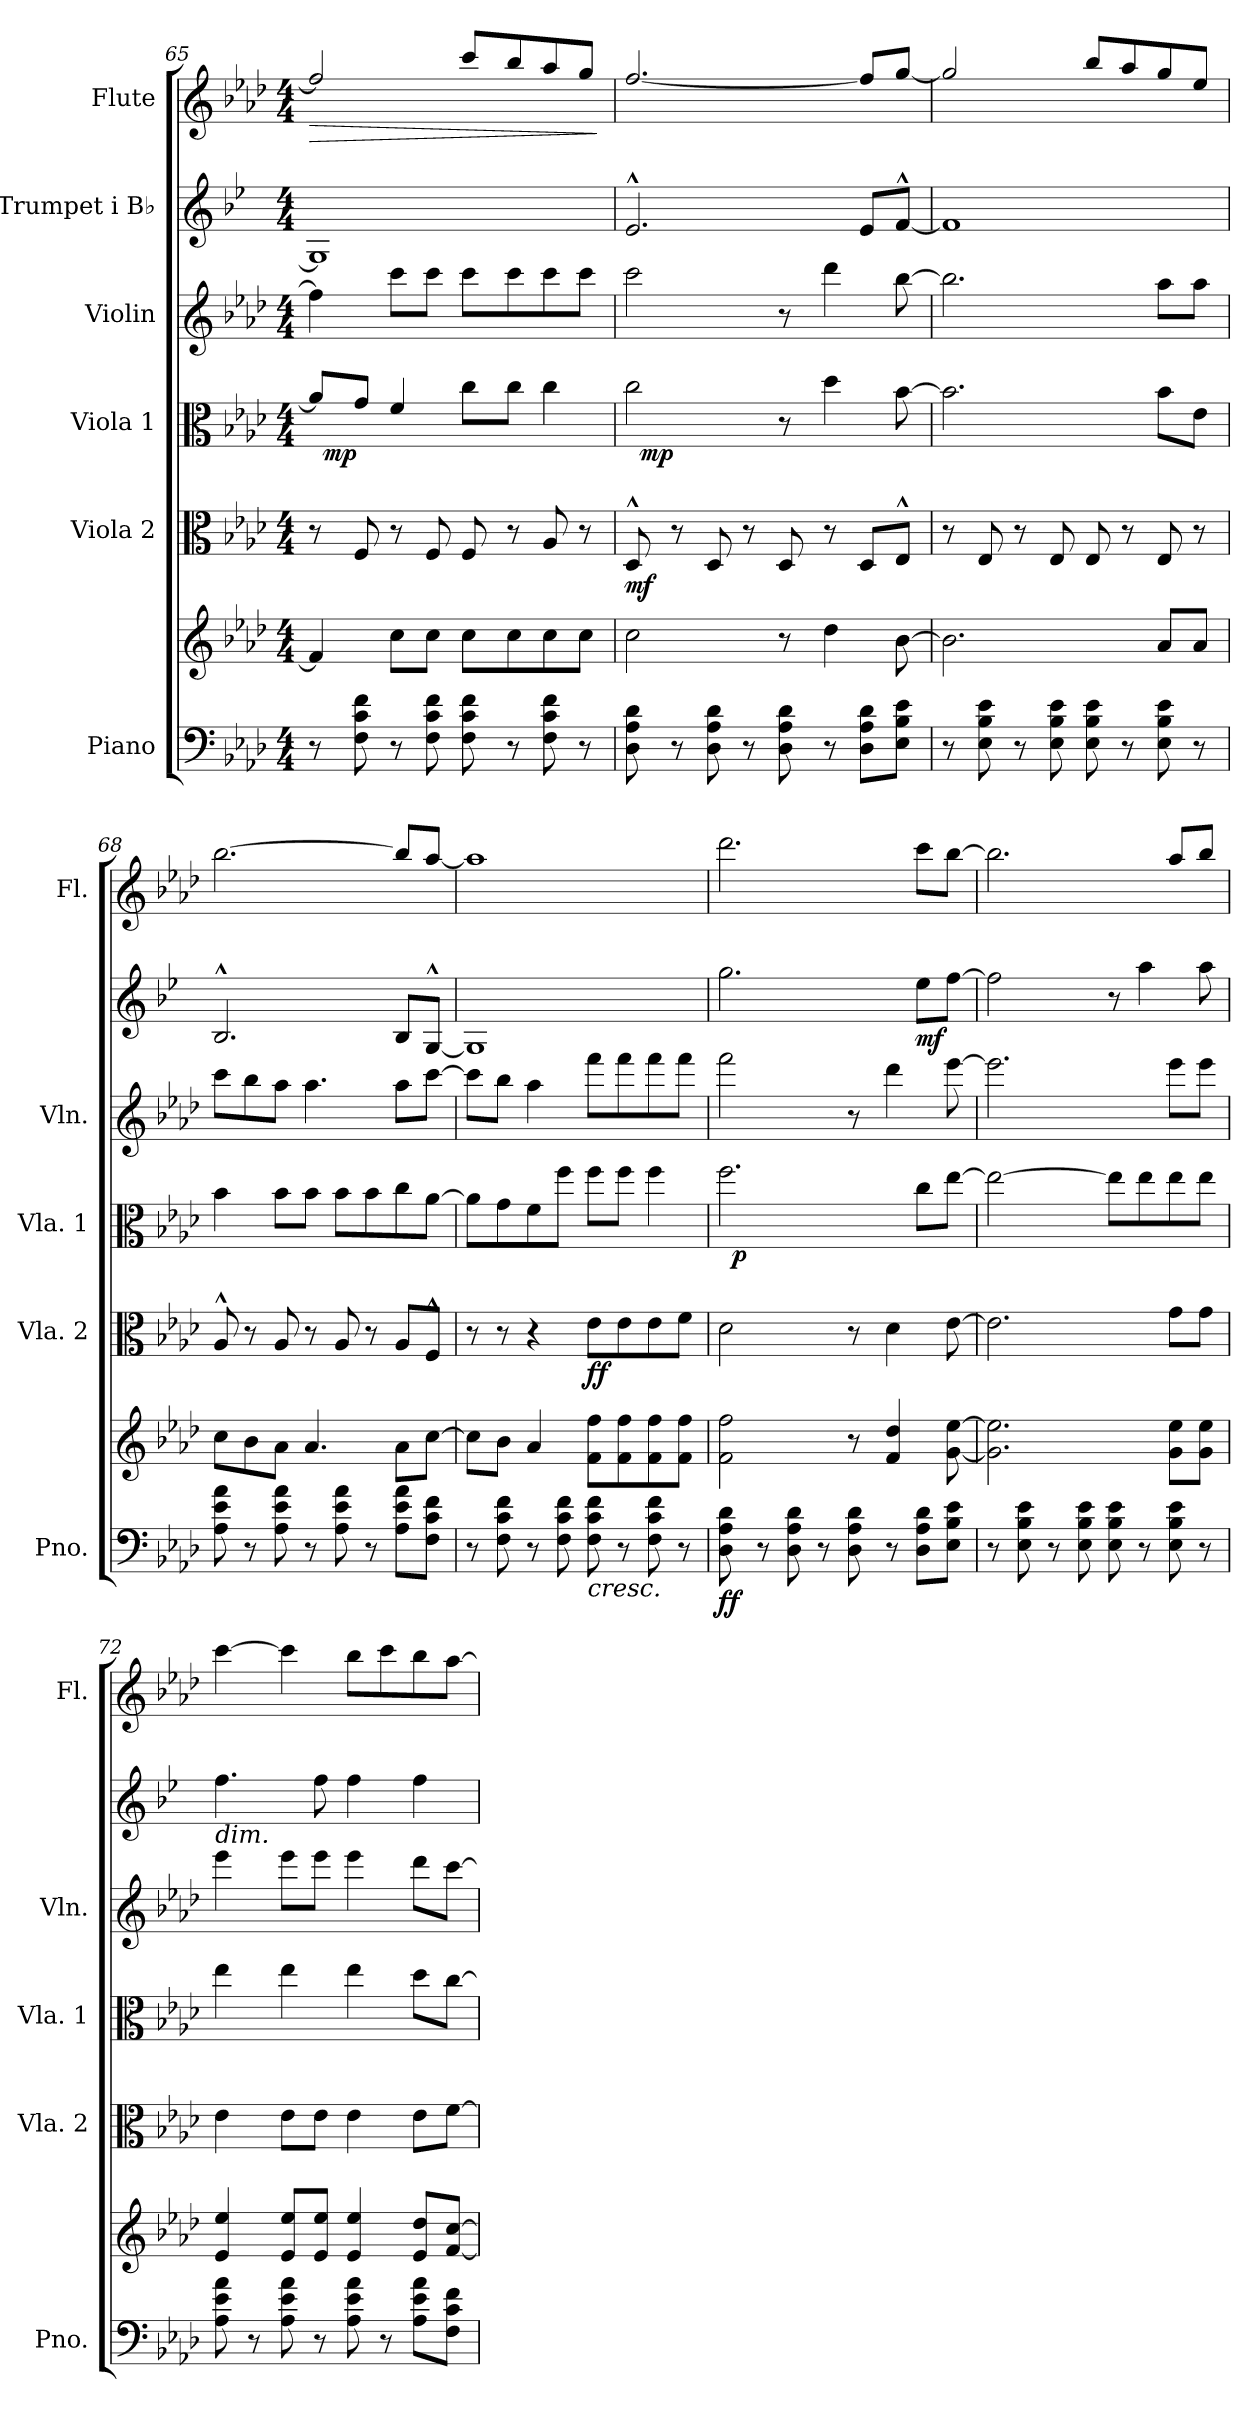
**kern	**kern	**dynam	**kern	**dynam	**kern	**dynam	**kern	**kern	**dynam	**kern	**dynam
*part6	*part6	*part6	*part5	*part5	*part4	*part4	*part3	*part2	*part2	*part1	*part1
*staff7	*staff6	*staff6/7	*staff5	*staff5	*staff4	*staff4	*staff3	*staff2	*staff2	*staff1	*staff1
*I"Piano	*	*	*I"Viola 2	*	*I"Viola 1	*	*I"Violin	*I"Trumpet i B♭	*	*I"Flute	*
*I'Pno.	*	*	*I'Vla. 2	*	*I'Vla. 1	*	*I'Vln.	*	*	*I'Fl.	*
!!LO:LB:g=z
*clefF4	*clefG2	*	*clefC3	*	*clefC3	*	*clefG2	*clefG2	*	*clefG2	*
*	*	*	*	*	*	*	*	*ITrd1c2	*	*	*
*k[b-e-a-d-]	*k[b-e-a-d-]	*	*k[b-e-a-d-]	*	*k[b-e-a-d-]	*	*k[b-e-a-d-]	*k[b-e-a-d-]	*	*k[b-e-a-d-]	*
*M4/4	*M4/4	*	*M4/4	*	*M4/4	*	*M4/4	*M4/4	*	*M4/4	*
=65	=65	=65	=65	=65	=65	=65	=65	=65	=65	=65	=65
!	!	!	!	!	!	!	!	!	!	!	!LO:HP:b
*	*	*	*	*	*^	*	*	*	*	*	*
8r	4f/]	.	8r	.	8a-/L]	32ryy	.	4ff\]	1F]	.	2ff/]	>
!	!	!	!	!	!	!	!LO:DY:b	!	!	!	!	!
.	.	.	.	.	.	2ryy	mp	.	.	.	.	.
8F\ 8c\ 8f\	.	.	8F/	.	8g/J	.	.	.	.	.	.	.
8r	8cc\L	.	8r	.	4f/	.	.	8ccc\L	.	.	.	.
8F\ 8c\ 8f\	8cc\J	.	8F/	.	.	.	.	8ccc\J	.	.	.	.
8F\ 8c\ 8f\	8cc\L	.	8F/	.	8cc\L	.	.	8ccc\L	.	.	8ccc/L	.
.	.	.	.	.	.	4...ryy	.	.	.	.	.	.
8r	8cc\	.	8r	.	8cc\J	.	.	8ccc\	.	.	8bb-/	.
8F\ 8c\ 8f\	8cc\	.	8A-/	.	4cc\	.	.	8ccc\	.	.	8aa-/	.
8r	8cc\J	.	8r	.	.	.	.	8ccc\J	.	.	8gg/J	.
.	.	.	.	.	.	.	.	.	.	.	.	]
=66	=66	=66	=66	=66	=66	=66	=66	=66	=66	=66	=66	=66
!	!	!	!	!LO:DY:b	!	!	!	!	!	!	!	!
8D-\ 8A-\ 8d-\	2cc\	.	8D-^^/	mf	2cc\	32ryy	.	2ccc\	2.d-^^/	.	[2.ff/	.
!	!	!	!	!	!	!	!LO:DY:b	!	!	!	!	!
.	.	.	.	.	.	2ryy	mp	.	.	.	.	.
8r	.	.	8r	.	.	.	.	.	.	.	.	.
8D-\ 8A-\ 8d-\	.	.	8D-/	.	.	.	.	.	.	.	.	.
8r	.	.	8r	.	.	.	.	.	.	.	.	.
8D-\ 8A-\ 8d-\	8r	.	8D-/	.	8r	.	.	8r	.	.	.	.
.	.	.	.	.	.	4...ryy	.	.	.	.	.	.
8r	4dd-\	.	8r	.	4dd-\	.	.	4ddd-\	.	.	.	.
8D-\ 8A-\ 8d-\L	.	.	8D-/L	.	.	.	.	.	8d-/L	.	8ff/L]	.
8E-\ 8B-\ 8e-\J	[8b-\	.	8E-^^/J	.	[8b-\	.	.	[8bb-\	[8e-^^/J	.	[8gg/J	.
*	*	*	*	*	*v	*v	*	*	*	*	*	*
=67	=67	=67	=67	=67	=67	=67	=67	=67	=67	=67	=67
8r	2.b-\]	.	8r	.	2.b-\]	.	2.bb-\]	1e-]	.	2gg/]	.
8E-\ 8B-\ 8e-\	.	.	8E-/	.	.	.	.	.	.	.	.
8r	.	.	8r	.	.	.	.	.	.	.	.
8E-\ 8B-\ 8e-\	.	.	8E-/	.	.	.	.	.	.	.	.
8E-\ 8B-\ 8e-\	.	.	8E-/	.	.	.	.	.	.	8bb-/L	.
8r	.	.	8r	.	.	.	.	.	.	8aa-/	.
8E-\ 8B-\ 8e-\	8a-/L	.	8E-/	.	8b-\L	.	8aa-\L	.	.	8gg/	.
8r	8a-/J	.	8r	.	8e-\J	.	8aa-\J	.	.	8ee-/J	.
=68	=68	=68	=68	=68	=68	=68	=68	=68	=68	=68	=68
8A-\ 8e-\ 8a-\	8cc\L	.	8A-^^/	.	4b-\	.	8ccc\L	2.A-^^/	.	[2.bb-\	.
8r	8b-\	.	8r	.	.	.	8bb-\	.	.	.	.
8A-\ 8e-\ 8a-\	8a-\J	.	8A-/	.	8b-\L	.	8aa-\J	.	.	.	.
8r	4.a-/	.	8r	.	8b-\J	.	4.aa-\	.	.	.	.
8A-\ 8e-\ 8a-\	.	.	8A-/	.	8b-\L	.	.	.	.	.	.
8r	.	.	8r	.	8b-\	.	.	.	.	.	.
8A-\ 8e-\ 8a-\L	8a-\L	.	8A-/L	.	8cc\	.	8aa-\L	8A-/L	.	8bb-/L]	.
8F\ 8c\ 8f\J	[8cc\J	.	8F^^/J	.	[8a-\J	.	[8ccc\J	[8F^^/J	.	[8aa-/J	.
=69	=69	=69	=69	=69	=69	=69	=69	=69	=69	=69	=69
8r	8cc\L]	.	8r	.	8a-\L]	.	8ccc\L]	1F]	.	1aa-]	.
8F\ 8c\ 8f\	8b-\J	.	8r	.	8g\	.	8bb-\J	.	.	.	.
8r	4a-/	.	4r	.	8f\	.	4aa-\	.	.	.	.
8F\ 8c\ 8f\	.	.	.	.	8ff\J	.	.	.	.	.	.
!LO:TX:b:i:t=cresc.	!	!	!	!	!	!	!	!	!	!	!
!	!	!	!	!LO:DY:b	!	!	!	!	!	!	!
8F\ 8c\ 8f\	8f\ 8ff\L	.	8e-\L	ff	8ff\L	.	8fff\L	.	.	.	.
8r	8f\ 8ff\	.	8e-\	.	8ff\J	.	8fff\	.	.	.	.
8F\ 8c\ 8f\	8f\ 8ff\	.	8e-\	.	4ff\	.	8fff\	.	.	.	.
8r	8f\ 8ff\J	.	8f\J	.	.	.	8fff\J	.	.	.	.
=70	=70	=70	=70	=70	=70	=70	=70	=70	=70	=70	=70
!	!	!LO:DY:b=2	!	!	!	!	!	!	!	!	!
*	*	*	*	*	*^	*	*	*	*	*	*
8D-\ 8A-\ 8d-\	2f\ 2ff\	ff	2d-\	.	2.ff\	32ryy	.	2fff\	2.ff\	.	2.ddd-\	.
!	!	!	!	!	!	!	!LO:DY:b	!	!	!	!	!
.	.	.	.	.	.	2ryy	p	.	.	.	.	.
8r	.	.	.	.	.	.	.	.	.	.	.	.
8D-\ 8A-\ 8d-\	.	.	.	.	.	.	.	.	.	.	.	.
8r	.	.	.	.	.	.	.	.	.	.	.	.
8D-\ 8A-\ 8d-\	8r	.	8r	.	.	.	.	8r	.	.	.	.
.	.	.	.	.	.	4...ryy	.	.	.	.	.	.
8r	4f/ 4dd-/	.	4d-\	.	.	.	.	4ddd-\	.	.	.	.
!	!	!	!	!	!	!	!	!	!	!LO:DY:b	!	!
8D-\ 8A-\ 8d-\L	.	.	.	.	8cc\L	.	.	.	8dd-\L	mf	8ccc\L	.
8E-\ 8B-\ 8e-\J	[8g\ [8ee-\	.	[8e-\	.	[8ee-\J	.	.	[8eee-\	[8ee-\J	.	[8bb-\J	.
*	*	*	*	*	*v	*v	*	*	*	*	*	*
!!LO:PB:g=z
=71	=71	=71	=71	=71	=71	=71	=71	=71	=71	=71	=71
8r	2.g\] 2.ee-\]	.	2.e-\]	.	2ee-\_	.	2.eee-\]	2ee-\]	.	2.bb-\]	.
8E-\ 8B-\ 8e-\	.	.	.	.	.	.	.	.	.	.	.
8r	.	.	.	.	.	.	.	.	.	.	.
8E-\ 8B-\ 8e-\	.	.	.	.	.	.	.	.	.	.	.
8E-\ 8B-\ 8e-\	.	.	.	.	8ee-\L]	.	.	8r	.	.	.
8r	.	.	.	.	8ee-\	.	.	4gg\	.	.	.
8E-\ 8B-\ 8e-\	8g\ 8ee-\L	.	8g\L	.	8ee-\	.	8eee-\L	.	.	8aa-/L	.
8r	8g\ 8ee-\J	.	8g\J	.	8ee-\J	.	8eee-\J	8gg\	.	8bb-/J	.
=72	=72	=72	=72	=72	=72	=72	=72	=72	=72	=72	=72
!	!	!	!	!	!	!	!	!LO:TX:b:i:t=dim.	!	!	!
8A-\ 8e-\ 8a-\	4e-/ 4ee-/	.	4e-\	.	4ee-\	.	4eee-\	4.ee-\	.	[4ccc\	.
8r	.	.	.	.	.	.	.	.	.	.	.
8A-\ 8e-\ 8a-\	8e-/ 8ee-/L	.	8e-\L	.	4ee-\	.	8eee-\L	.	.	4ccc\]	.
8r	8e-/ 8ee-/J	.	8e-\J	.	.	.	8eee-\J	8ee-\	.	.	.
8A-\ 8e-\ 8a-\	4e-/ 4ee-/	.	4e-\	.	4ee-\	.	4eee-\	4ee-\	.	8bb-\L	.
8r	.	.	.	.	.	.	.	.	.	8ccc\	.
8A-\ 8e-\ 8a-\L	8e-/ 8dd-/L	.	8e-\L	.	8dd-\L	.	8ddd-\L	4ee-\	.	8bb-\	.
8F\ 8c\ 8f\J	[8f/ [8cc/J	.	[8f\J	.	[8cc\J	.	[8ccc\J	.	.	[8aa-\J	.
=	=	=	=	=	=	=	=	=	=	=	=
*-	*-	*-	*-	*-	*-	*-	*-	*-	*-	*-	*-
